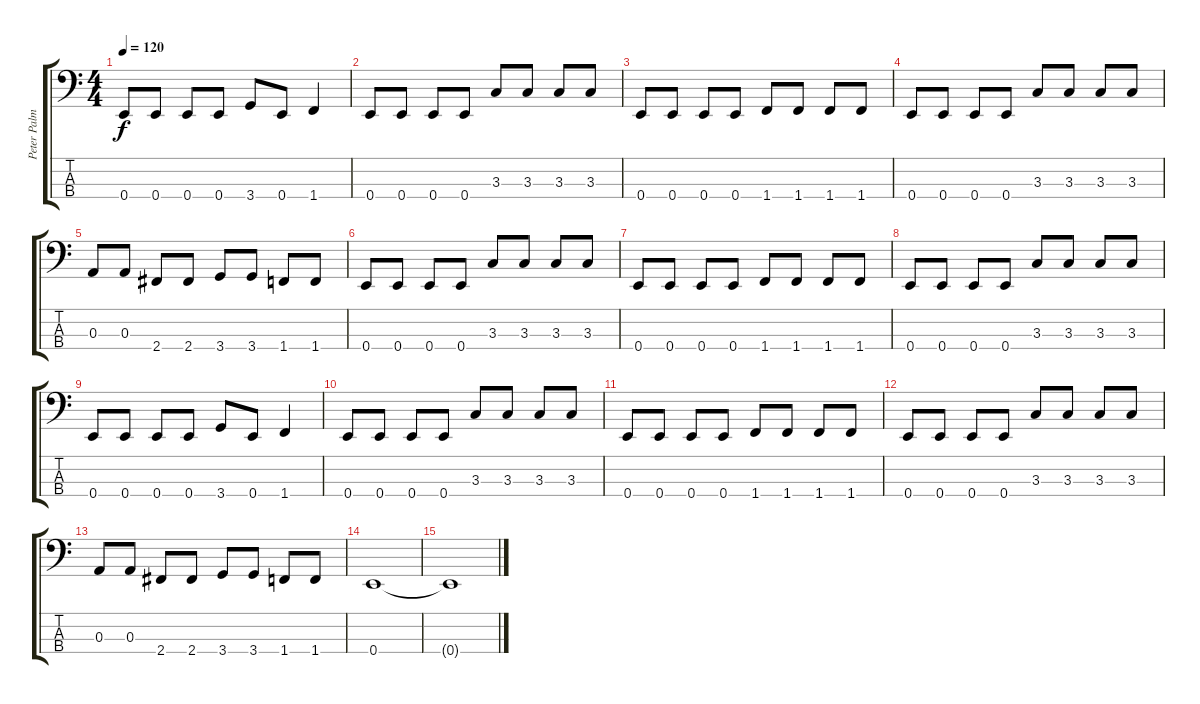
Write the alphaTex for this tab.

\track ("Peter Palmdahl (Bass)" "Peter Palm") {instrument electricbasspick}
\staff {score tabs}
\tuning (G2 D2 A1 E1) {hide}
\ts (4 4)
\tempo 120
\clef f4
\ks c
0.4.8{dy f} 0.4.8 0.4.8 0.4.8 3.4.8 0.4.8 1.4.4 |
0.4.8 0.4.8 0.4.8 0.4.8 3.3.8 3.3.8 3.3.8 3.3.8 |
0.4.8 0.4.8 0.4.8 0.4.8 1.4.8 1.4.8 1.4.8 1.4.8 |
0.4.8 0.4.8 0.4.8 0.4.8 3.3.8 3.3.8 3.3.8 3.3.8 |
0.3.8 0.3.8 2.4.8 2.4.8 3.4.8 3.4.8 1.4.8 1.4.8 |
0.4.8 0.4.8 0.4.8 0.4.8 3.3.8 3.3.8 3.3.8 3.3.8 |
0.4.8 0.4.8 0.4.8 0.4.8 1.4.8 1.4.8 1.4.8 1.4.8 |
0.4.8 0.4.8 0.4.8 0.4.8 3.3.8 3.3.8 3.3.8 3.3.8 |
0.4.8 0.4.8 0.4.8 0.4.8 3.4.8 0.4.8 1.4.4 |
0.4.8 0.4.8 0.4.8 0.4.8 3.3.8 3.3.8 3.3.8 3.3.8 |
0.4.8 0.4.8 0.4.8 0.4.8 1.4.8 1.4.8 1.4.8 1.4.8 |
0.4.8 0.4.8 0.4.8 0.4.8 3.3.8 3.3.8 3.3.8 3.3.8 |
0.3.8 0.3.8 2.4.8 2.4.8 3.4.8 3.4.8 1.4.8 1.4.8 |
0.4.1 |
0.4{t}.1
